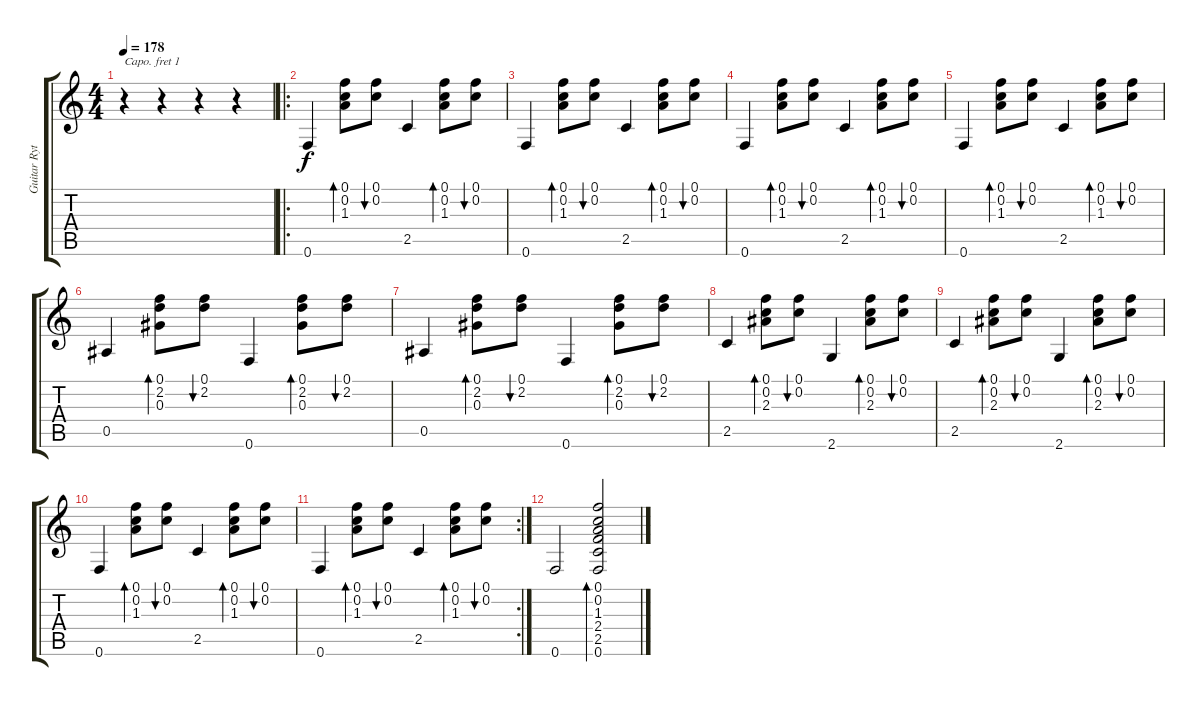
\track ("Guitar Rythym" "Guitar Ryt") {instrument acousticguitarnylon}
\staff {score tabs}
\capo 1
\tuning (E4 B3 G3 D3 A2 E2) {hide}
\ts (4 4)
\tempo 178
\clef g2
\ks c
r.4{dy f instrument acousticguitarnylon} r.4 r.4 r.4 |
\ro
0.6.4 (0.1 0.2 1.3).8{bd 240} (0.1 0.2).8{bu 240} 2.5.4 (0.1 0.2 1.3).8{bd 240} (0.1 0.2).8{bu 240} |
0.6.4 (0.1 0.2 1.3).8{bd 240} (0.1 0.2).8{bu 240} 2.5.4 (0.1 0.2 1.3).8{bd 240} (0.1 0.2).8{bu 240} |
0.6.4 (0.1 0.2 1.3).8{bd 240} (0.1 0.2).8{bu 240} 2.5.4 (0.1 0.2 1.3).8{bd 240} (0.1 0.2).8{bu 240} |
0.6.4 (0.1 0.2 1.3).8{bd 240} (0.1 0.2).8{bu 240} 2.5.4 (0.1 0.2 1.3).8{bd 240} (0.1 0.2).8{bu 240} |
0.5.4 (0.1 2.2 0.3).8{bd 240} (0.1 2.2).8{bu 240} 0.6.4 (0.1 2.2 0.3).8{bd 240} (0.1 2.2).8{bu 240} |
0.5.4 (0.1 2.2 0.3).8{bd 240} (0.1 2.2).8{bu 240} 0.6.4 (0.1 2.2 0.3).8{bd 240} (0.1 2.2).8{bu 240} |
2.5.4 (0.1 0.2 2.3).8{bd 240} (0.1 0.2).8{bu 240} 2.6.4 (0.1 0.2 2.3).8{bd 240} (0.1 0.2).8{bu 240} |
2.5.4 (0.1 0.2 2.3).8{bd 240} (0.1 0.2).8{bu 240} 2.6.4 (0.1 0.2 2.3).8{bd 240} (0.1 0.2).8{bu 240} |
0.6.4 (0.1 0.2 1.3).8{bd 240} (0.1 0.2).8{bu 240} 2.5.4 (0.1 0.2 1.3).8{bd 240} (0.1 0.2).8{bu 240} |
\rc 2
0.6.4 (0.1 0.2 1.3).8{bd 240} (0.1 0.2).8{bu 240} 2.5.4 (0.1 0.2 1.3).8{bd 240} (0.1 0.2).8{bu 240} |
0.6.2 (0.1 0.2 1.3 2.4 2.5 0.6).2{bd 480}
